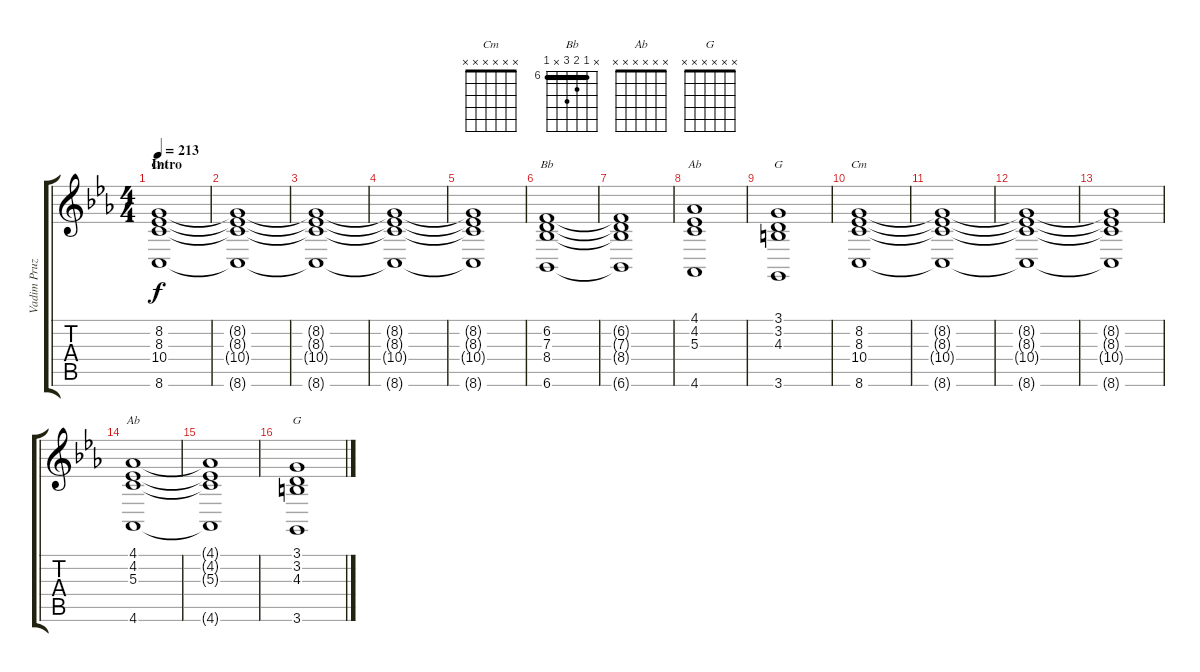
\track ("Vadim Pruzhanov (Keyboard - Strings)" "Vadim Pruz") {instrument stringensemble1}
\staff {score tabs}
\tuning (E4 B3 G3 D3 A2 E2) {hide}
\chord ("Cm" x 8 8 10 x 8) {firstfret 8 barre 8}
\chord ("Bb" x 6 7 8 x 6) {firstfret 6 barre 6}
\chord ("Ab" 4 4 5 x x 4) {barre 4}
\chord ("G" 3 3 4 x x 3) {barre 3}
\chord ("Cm" x x x x x x)
\chord ("Ab" x x x x x x)
\chord ("G" x x x x x x)
\ts (4 4)
\section ("" "Intro")
\tempo 213
\clef g2
\ks eb
(8.2 8.3 10.4 8.6).1{ch "Cm" dy f instrument stringensemble1} |
(8.2{t} 8.3{t} 10.4{t} 8.6{t}).1 |
(8.2{t} 8.3{t} 10.4{t} 8.6{t}).1 |
(8.2{t} 8.3{t} 10.4{t} 8.6{t}).1 |
(8.2{t} 8.3{t} 10.4{t} 8.6{t}).1 |
(6.2 7.3 8.4 6.6).1{ch "Bb"} |
(6.2{t} 7.3{t} 8.4{t} 6.6{t}).1 |
(4.1 4.2 5.3 4.6).1{ch "Ab"} |
(3.1 3.2 4.3 3.6).1{ch "G"} |
(8.2 8.3 10.4 8.6).1{ch "Cm"} |
(8.2{t} 8.3{t} 10.4{t} 8.6{t}).1 |
(8.2{t} 8.3{t} 10.4{t} 8.6{t}).1 |
(8.2{t} 8.3{t} 10.4{t} 8.6{t}).1 |
(4.1 4.2 5.3 4.6).1{ch "Ab"} |
(4.1{t} 4.2{t} 5.3{t} 4.6{t}).1 |
(3.1 3.2 4.3 3.6).1{ch "G"}
